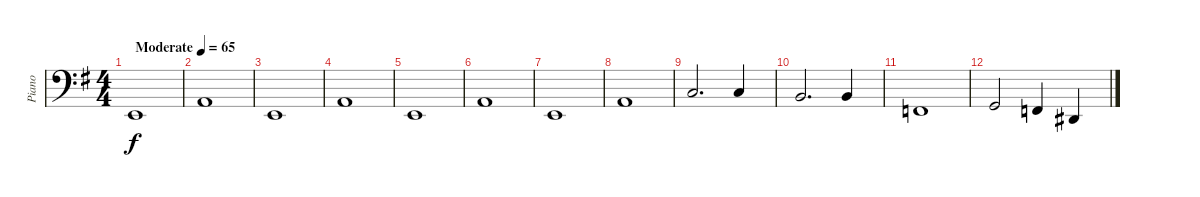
\track ("Piano" "Piano") {instrument electricpiano1}
\staff {score}
\tuning (G2 D2 A1 E1) {hide}
\ts (4 4)
\tempo (65 "Moderate")
\clef f4
\ks eminor
7.3.1{dy f instrument electricpiano1} |
7.2.1 |
7.3.1 |
7.2.1 |
7.3.1 |
7.2.1 |
7.3.1 |
7.2.1 |
5.1.2{d} 5.1.4 |
4.1.2{d} 4.1.4 |
3.2.1 |
0.1.2 3.2.4 1.2.4
